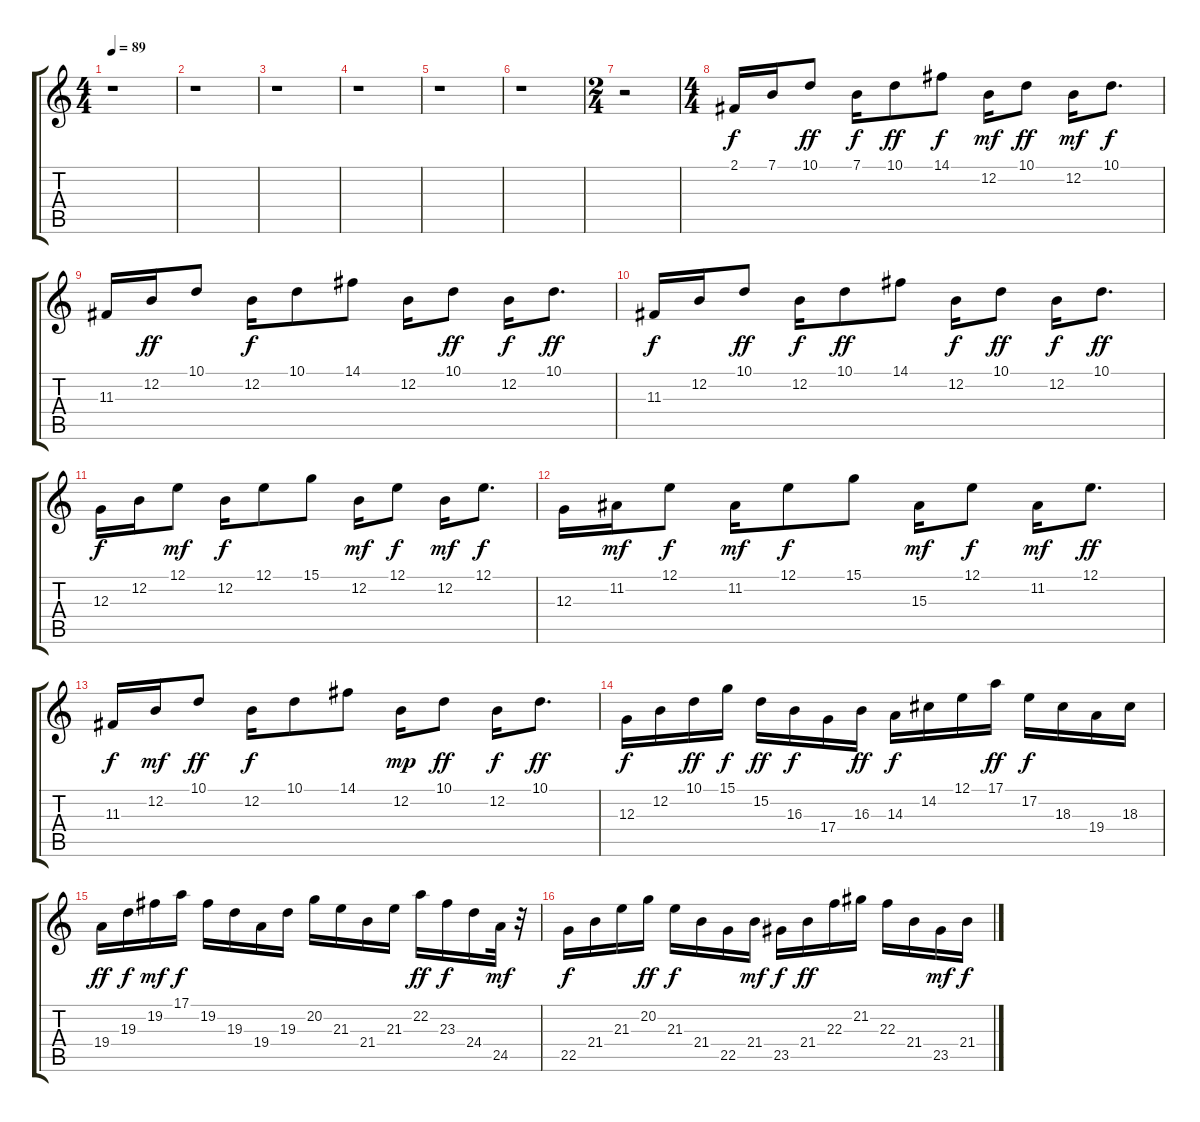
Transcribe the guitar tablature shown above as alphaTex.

\track "" {instrument vibraphone}
\staff {score tabs}
\tuning (E4 B3 G3 D3 A2 E2) {hide}
\ts (4 4)
\tempo 89
\clef g2
\ks c
r.1{dy f} |
r.1 |
r.1 |
r.1 |
r.1 |
r.1 |
\ts (2 4)
r.2 |
\ts (4 4)
2.1.16 7.1.16 10.1.8{dy ff} 7.1.16{dy f} 10.1.8{dy ff} 14.1.8{dy f} 12.2.16{dy mf} 10.1.8{dy ff} 12.2.16{dy mf} 10.1.8{d dy f} |
11.3.16 12.2.16{dy ff} 10.1.8 12.2.16{dy f} 10.1.8 14.1.8 12.2.16 10.1.8{dy ff} 12.2.16{dy f} 10.1.8{d dy ff} |
11.3.16{dy f} 12.2.16 10.1.8{dy ff} 12.2.16{dy f} 10.1.8{dy ff} 14.1.8 12.2.16{dy f} 10.1.8{dy ff} 12.2.16{dy f} 10.1.8{d dy ff} |
12.3.16{dy f} 12.2.16 12.1.8{dy mf} 12.2.16{dy f} 12.1.8 15.1.8 12.2.16{dy mf} 12.1.8{dy f} 12.2.16{dy mf} 12.1.8{d dy f} |
12.3.16 11.2.16{dy mf} 12.1.8{dy f} 11.2.16{dy mf} 12.1.8{dy f} 15.1.8 15.3.16{dy mf} 12.1.8{dy f} 11.2.16{dy mf} 12.1.8{d dy ff} |
11.3.16{dy f} 12.2.16{dy mf} 10.1.8{dy ff} 12.2.16{dy f} 10.1.8 14.1.8 12.2.16{dy mp} 10.1.8{dy ff} 12.2.16{dy f} 10.1.8{d dy ff} |
12.3.16{dy f} 12.2.16 10.1.16{dy ff} 15.1.16{dy f} 15.2.16{dy ff} 16.3.16{dy f} 17.4.16 16.3.16{dy ff} 14.3.16{dy f} 14.2.16 12.1.16 17.1.16{dy ff} 17.2.16{dy f} 18.3.16 19.4.16 18.3.16 |
19.4.16{dy ff} 19.3.16{dy f} 19.2.16{dy mf} 17.1.16{dy f} 19.2.16 19.3.16 19.4.16 19.3.16 20.2.16 21.3.16 21.4.16 21.3.16 22.2.16{dy ff} 23.3.16{dy f} 24.4.16 24.5.32{dy mf} r.32 |
22.5.16{dy f} 21.4.16 21.3.16 20.2.16{dy ff} 21.3.16{dy f} 21.4.16 22.5.16 21.4.16{dy mf} 23.5.16{dy f} 21.4.16{dy ff} 22.3.16 21.2.16 22.3.16 21.4.16 23.5.16{dy mf} 21.4.16{dy f}
